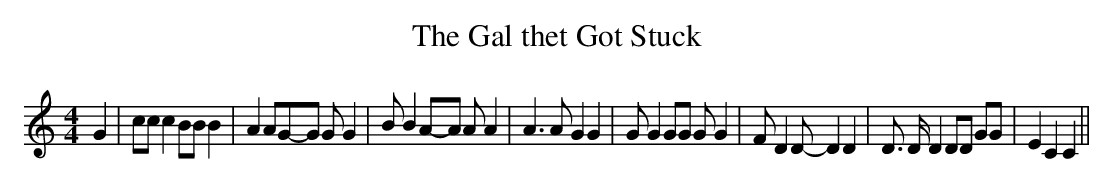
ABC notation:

X:1
T:The Gal thet Got Stuck
M:4/4
L:1/8
K:C
 G2| cc c2 BB B2| A2 AG-G G G2| B B2A-A A A2| A3 A G2 G2| G G2 GG G G2|\
 F D2 D- D2 D2| D3/2 D/2 D2 DD GG| E2 C2 C2||
